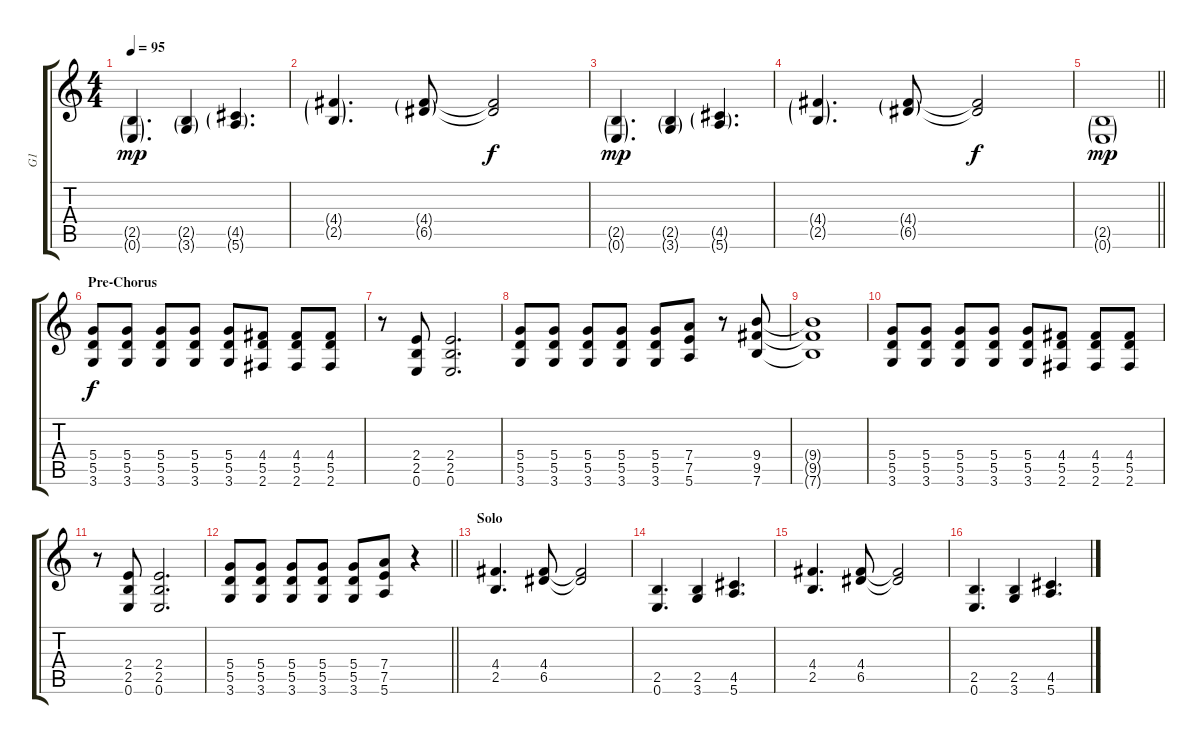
\track ("G1" "G1") {instrument overdrivenguitar}
\staff {score tabs}
\tuning (E4 B3 G3 D3 A2 E2) {hide}
\ts (4 4)
\tempo 95
\clef g2
\ks c
(2.5{g} 0.6{g}).4{d dy mp} (2.5{g} 3.6{g}).4 (4.5{g} 5.6{g}).4{d} |
(4.4{g} 2.5{g}).4{d} (4.4{g} 6.5{g}).8 (4.4{t} 6.5{t}).2{dy f} |
(2.5{g} 0.6{g}).4{d dy mp} (2.5{g} 3.6{g}).4 (4.5{g} 5.6{g}).4{d} |
(4.4{g} 2.5{g}).4{d} (4.4{g} 6.5{g}).8 (4.4{t} 6.5{t}).2{dy f} |
\barLineRight lightlight
(2.5{g} 0.6{g}).1{dy mp} |
\section ("" "Pre-Chorus")
(5.4 5.5 3.6).8{dy f} (5.4 5.5 3.6).8 (5.4 5.5 3.6).8 (5.4 5.5 3.6).8 (5.4 5.5 3.6).8 (4.4 5.5 2.6).8 (4.4 5.5 2.6).8 (4.4 5.5 2.6).8 |
r.8 (2.4 2.5 0.6).8 (2.4 2.5 0.6).2{d} |
(5.4 5.5 3.6).8 (5.4 5.5 3.6).8 (5.4 5.5 3.6).8 (5.4 5.5 3.6).8 (5.4 5.5 3.6).8 (7.4 7.5 5.6).8 r.8 (9.4 9.5 7.6).8 |
(9.4{t} 9.5{t} 7.6{t}).1 |
(5.4 5.5 3.6).8 (5.4 5.5 3.6).8 (5.4 5.5 3.6).8 (5.4 5.5 3.6).8 (5.4 5.5 3.6).8 (4.4 5.5 2.6).8 (4.4 5.5 2.6).8 (4.4 5.5 2.6).8 |
r.8 (2.4 2.5 0.6).8 (2.4 2.5 0.6).2{d} |
\barLineRight lightlight
(5.4 5.5 3.6).8 (5.4 5.5 3.6).8 (5.4 5.5 3.6).8 (5.4 5.5 3.6).8 (5.4 5.5 3.6).8 (7.4 7.5 5.6).8 r.4 |
\section ("" "Solo")
(4.4 2.5).4{d} (4.4 6.5).8 (4.4{t} 6.5{t}).2 |
(2.5 0.6).4{d} (2.5 3.6).4 (4.5 5.6).4{d} |
(4.4 2.5).4{d} (4.4 6.5).8 (4.4{t} 6.5{t}).2 |
(2.5 0.6).4{d} (2.5 3.6).4 (4.5 5.6).4{d}
